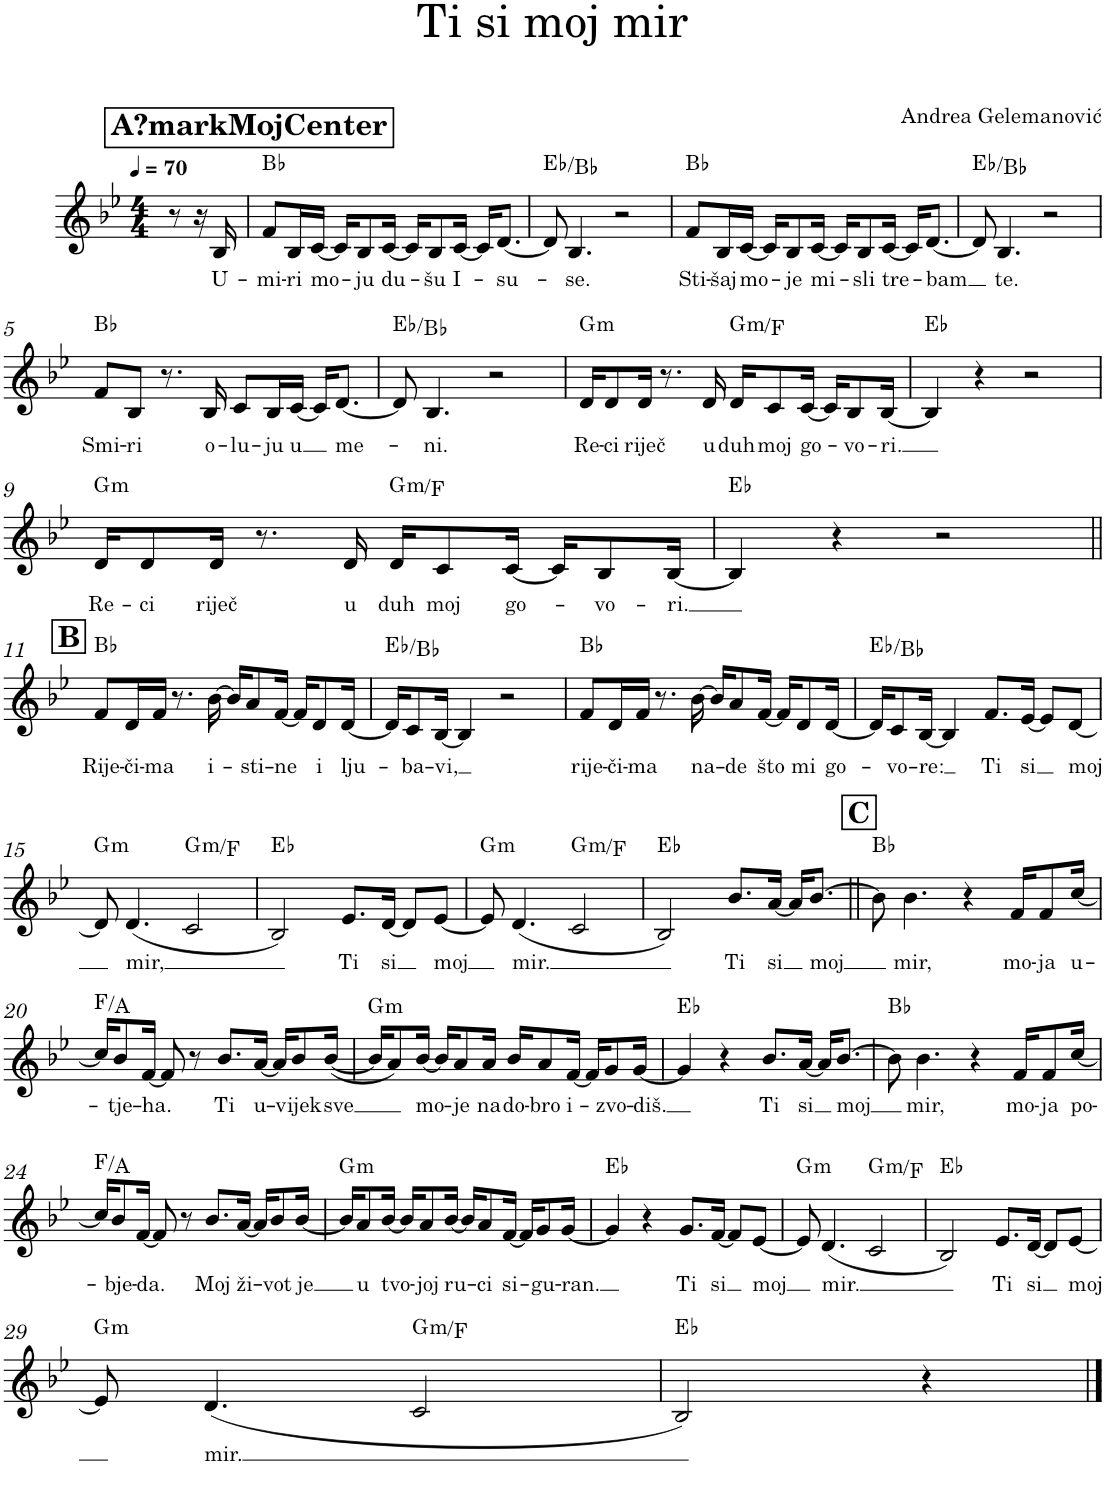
**kern	**text	**harte
*part1	*part1	*part1
*staff1	*staff1	*
*I"Women	*	*
*clefG2	*	*
*k[b-e-]	*	*
*M4/4	*	*
*MM70	*	*
=	=	=
8r	.	.
16r	.	.
!	!LO:LY:b	!
16B-/	U-	.
!!LO:REH:place=s1:a:B:cj:fs=14:t=A?markMojCenter
=1	=1	=1
!	!LO:LY:b	!
8f/L	-mi-	Bb:maj
!	!LO:LY:b	!
16B-/L	-ri	.
!	!LO:LY:b	!
[16c/JJ	mo-	.
16c/KL]	.	.
!	!LO:LY:b	!
8B-/	-ju	.
!	!LO:LY:b	!
[16c/Jk	du-	.
16c/KL]	.	.
!	!LO:LY:b	!
8B-/	-šu	.
!	!LO:LY:b	!
[16c/Jk	I-	.
16c/KL]	.	.
!	!LO:LY:b	!
[8.d/J	-su-	.
=2	=2	=2
8d/]	.	Eb:maj/5
!	!LO:LY:b	!
4.B-/	-se.	.
2r	.	.
=3	=3	=3
!	!LO:LY:b	!
8f/L	Sti-	Bb:maj
!	!LO:LY:b	!
16B-/L	-šaj	.
!	!LO:LY:b	!
[16c/JJ	mo-	.
16c/KL]	.	.
!	!LO:LY:b	!
8B-/	-je	.
!	!LO:LY:b	!
[16c/Jk	mi-	.
16c/KL]	.	.
!	!LO:LY:b	!
8B-/	-sli	.
!	!LO:LY:b	!
[16c/Jk	tre-	.
16c/KL]	.	.
!	!LO:LY:b	!
[8.d/J	-bam	.
=4	=4	=4
8d/]	.	Eb:maj/5
!	!LO:LY:b	!
4.B-/	te.	.
2r	.	.
!!LO:LB:g=z
=5	=5	=5
!	!LO:LY:b	!
8f/L	Smi-	Bb:maj
!	!LO:LY:b	!
8B-/J	-ri	.
8.r	.	.
!	!LO:LY:b	!
16B-/	o-	.
!	!LO:LY:b	!
8c/L	-lu-	.
!	!LO:LY:b	!
16B-/L	-ju	.
!	!LO:LY:b	!
[16c/JJ	u	.
16c/KL]	.	.
!	!LO:LY:b	!
[8.d/J	me-	.
=6	=6	=6
8d/]	.	Eb:maj/5
!	!LO:LY:b	!
4.B-/	-ni.	.
2r	.	.
=7	=7	=7
!	!LO:LY:b	!LO:H:kt=m
16d/KL	Re-	G:min
!	!LO:LY:b	!
8d/	-ci	.
!	!LO:LY:b	!
16d/Jk	riječ	.
8.r	.	.
!	!LO:LY:b	!
16d/	u	.
!	!LO:LY:b	!LO:H:kt=m
16d/KL	duh	G:min/b7
!	!LO:LY:b	!
8c/	moj	.
!	!LO:LY:b	!
[16c/Jk	go-	.
16c/KL]	.	.
!	!LO:LY:b	!
8B-/	-vo-	.
!	!LO:LY:b	!
[16B-/Jk	-ri.	.
=8	=8	=8
4B-/]	.	Eb:maj
4r	.	.
2r	.	.
!!LO:LB:g=z
=9	=9	=9
!	!LO:LY:b	!LO:H:kt=m
16d/KL	Re-	G:min
!	!LO:LY:b	!
8d/	-ci	.
!	!LO:LY:b	!
16d/Jk	riječ	.
8.r	.	.
!	!LO:LY:b	!
16d/	u	.
!	!LO:LY:b	!LO:H:kt=m
16d/KL	duh	G:min/b7
!	!LO:LY:b	!
8c/	moj	.
!	!LO:LY:b	!
[16c/Jk	go-	.
16c/KL]	.	.
!	!LO:LY:b	!
8B-/	-vo-	.
!	!LO:LY:b	!
[16B-/Jk	-ri.	.
=10	=10	=10
4B-/]	.	Eb:maj
4r	.	.
2r	.	.
!!LO:LB:g=z
!!LO:REH:place=s1:a:B:cj:fs=14:t=B
=11||	=11||	=11||
!	!LO:LY:b	!
8f/L	Rije-	Bb:maj
!	!LO:LY:b	!
16d/L	-či-	.
!	!LO:LY:b	!
16f/JJ	-ma	.
8.r	.	.
!	!LO:LY:b	!
[16b-\	i-	.
16b-/KL]	.	.
!	!LO:LY:b	!
8a/	-sti-	.
!	!LO:LY:b	!
[16f/Jk	-ne	.
16f/KL]	.	.
!	!LO:LY:b	!
8d/	i	.
!	!LO:LY:b	!
[16d/Jk	lju-	.
=12	=12	=12
16d/KL]	.	Eb:maj/5
!	!LO:LY:b	!
8c/	-ba-	.
!	!LO:LY:b	!
[16B-/Jk	-vi,	.
4B-/]	.	.
2r	.	.
=13	=13	=13
!	!LO:LY:b	!
8f/L	rije-	Bb:maj
!	!LO:LY:b	!
16d/L	-či-	.
!	!LO:LY:b	!
16f/JJ	-ma	.
8.r	.	.
!	!LO:LY:b	!
[16b-\	na-	.
16b-/KL]	.	.
!	!LO:LY:b	!
8a/	-de	.
!	!LO:LY:b	!
[16f/Jk	što	.
16f/KL]	.	.
!	!LO:LY:b	!
8d/	mi	.
!	!LO:LY:b	!
[16d/Jk	go-	.
=14	=14	=14
16d/KL]	.	Eb:maj/5
!	!LO:LY:b	!
8c/	-vo-	.
!	!LO:LY:b	!
[16B-/Jk	-re:	.
4B-/]	.	.
!	!LO:LY:b	!
8.f/L	Ti	.
!	!LO:LY:b	!
[16e-/Jk	si	.
8e-/L]	.	.
!	!LO:LY:b	!
[8d/J	moj	.
!!LO:LB:g=z
=15	=15	=15
!	!	!LO:H:kt=m
8d/]	.	G:min
!	!LO:LY:b	!
(4.d/	mir,	.
!	!	!LO:H:kt=m
2c/	.	G:min/b7
=16	=16	=16
2B-/)	.	Eb:maj
!	!LO:LY:b	!
8.e-/L	Ti	.
!	!LO:LY:b	!
[16d/Jk	si	.
8d/L]	.	.
!	!LO:LY:b	!
[8e-/J	moj	.
=17	=17	=17
!	!	!LO:H:kt=m
8e-/]	.	G:min
!	!LO:LY:b	!
(4.d/	mir.	.
!	!	!LO:H:kt=m
2c/	.	G:min/b7
=18	=18	=18
2B-/)	.	Eb:maj
!	!LO:LY:b	!
8.b-/L	Ti	.
!	!LO:LY:b	!
[16a/Jk	si	.
16a/KL]	.	.
!	!LO:LY:b	!
[8.b-/J	moj	.
!!LO:REH:place=s1:a:B:cj:fs=14:t=C
=19||	=19||	=19||
8b-\]	.	Bb:maj
!	!LO:LY:b	!
4.b-\	mir,	.
4r	.	.
!	!LO:LY:b	!
16f/KL	mo-	.
!	!LO:LY:b	!
8f/	-ja	.
!	!LO:LY:b	!
[16cc/Jk	u-	.
!!LO:LB:g=z
=20	=20	=20
16cc/KL]	.	F:maj/3
!	!LO:LY:b	!
8b-/	-tje-	.
!	!LO:LY:b	!
[16f/Jk	-ha.	.
8f/]	.	.
8r	.	.
!	!LO:LY:b	!
8.b-/L	Ti	.
!	!LO:LY:b	!
[16a/Jk	u-	.
16a/KL]	.	.
!	!LO:LY:b	!
8b-/	-vijek	.
!	!LO:LY:b	!
([16b-/Jk	sve	.
=21	=21	=21
!	!	!LO:H:kt=m
16b-/KL]	.	G:min
8a/)	.	.
!	!LO:LY:b	!
[16b-/Jk	mo-	.
16b-/KL]	.	.
!	!LO:LY:b	!
8a/	-je	.
!	!LO:LY:b	!
16a/Jk	na	.
!	!LO:LY:b	!
16b-/KL	do-	.
!	!LO:LY:b	!
8a/	-bro	.
!	!LO:LY:b	!
[16f/Jk	i-	.
16f/KL]	.	.
!	!LO:LY:b	!
8g/	-zvo-	.
!	!LO:LY:b	!
[16g/Jk	-diš.	.
=22	=22	=22
4g/]	.	Eb:maj
4r	.	.
!	!LO:LY:b	!
8.b-/L	Ti	.
!	!LO:LY:b	!
[16a/Jk	si	.
16a/KL]	.	.
!	!LO:LY:b	!
[8.b-/J	moj	.
=23	=23	=23
8b-\]	.	Bb:maj
!	!LO:LY:b	!
4.b-\	mir,	.
4r	.	.
!	!LO:LY:b	!
16f/KL	mo-	.
!	!LO:LY:b	!
8f/	-ja	.
!	!LO:LY:b	!
[16cc/Jk	po-	.
!!LO:LB:g=z
=24	=24	=24
16cc/KL]	.	F:maj/3
!	!LO:LY:b	!
8b-/	-bje-	.
!	!LO:LY:b	!
[16f/Jk	-da.	.
8f/]	.	.
8r	.	.
!	!LO:LY:b	!
8.b-/L	Moj	.
!	!LO:LY:b	!
[16a/Jk	ži-	.
16a/KL]	.	.
!	!LO:LY:b	!
8b-/	-vot	.
!	!LO:LY:b	!
[16b-/Jk	je	.
=25	=25	=25
!	!	!LO:H:kt=m
16b-/KL]	.	G:min
!	!LO:LY:b	!
8a/	u	.
!	!LO:LY:b	!
[16b-/Jk	tvo-	.
16b-/KL]	.	.
!	!LO:LY:b	!
8a/	-joj	.
!	!LO:LY:b	!
[16b-/Jk	ru-	.
16b-/KL]	.	.
!	!LO:LY:b	!
8a/	-ci	.
!	!LO:LY:b	!
[16f/Jk	si-	.
16f/KL]	.	.
!	!LO:LY:b	!
8g/	-gu-	.
!	!LO:LY:b	!
[16g/Jk	-ran.	.
=26	=26	=26
4g/]	.	Eb:maj
4r	.	.
!	!LO:LY:b	!
8.g/L	Ti	.
!	!LO:LY:b	!
[16f/Jk	si	.
8f/L]	.	.
!	!LO:LY:b	!
[8e-/J	moj	.
=27	=27	=27
!	!	!LO:H:kt=m
8e-/]	.	G:min
!	!LO:LY:b	!
(4.d/	mir.	.
!	!	!LO:H:kt=m
2c/	.	G:min/b7
=28	=28	=28
2B-/)	.	Eb:maj
!	!LO:LY:b	!
8.e-/L	Ti	.
!	!LO:LY:b	!
[16d/Jk	si	.
8d/L]	.	.
!	!LO:LY:b	!
[8e-/J	moj	.
!!LO:LB:g=z
=29	=29	=29
!	!	!LO:H:kt=m
8e-/]	.	G:min
!	!LO:LY:b	!
(4.d/	mir.	.
!	!	!LO:H:kt=m
2c/	.	G:min/b7
=30	=30	=30
2B-/)	.	Eb:maj
4r	.	.
==	==	==
*-	*-	*-
